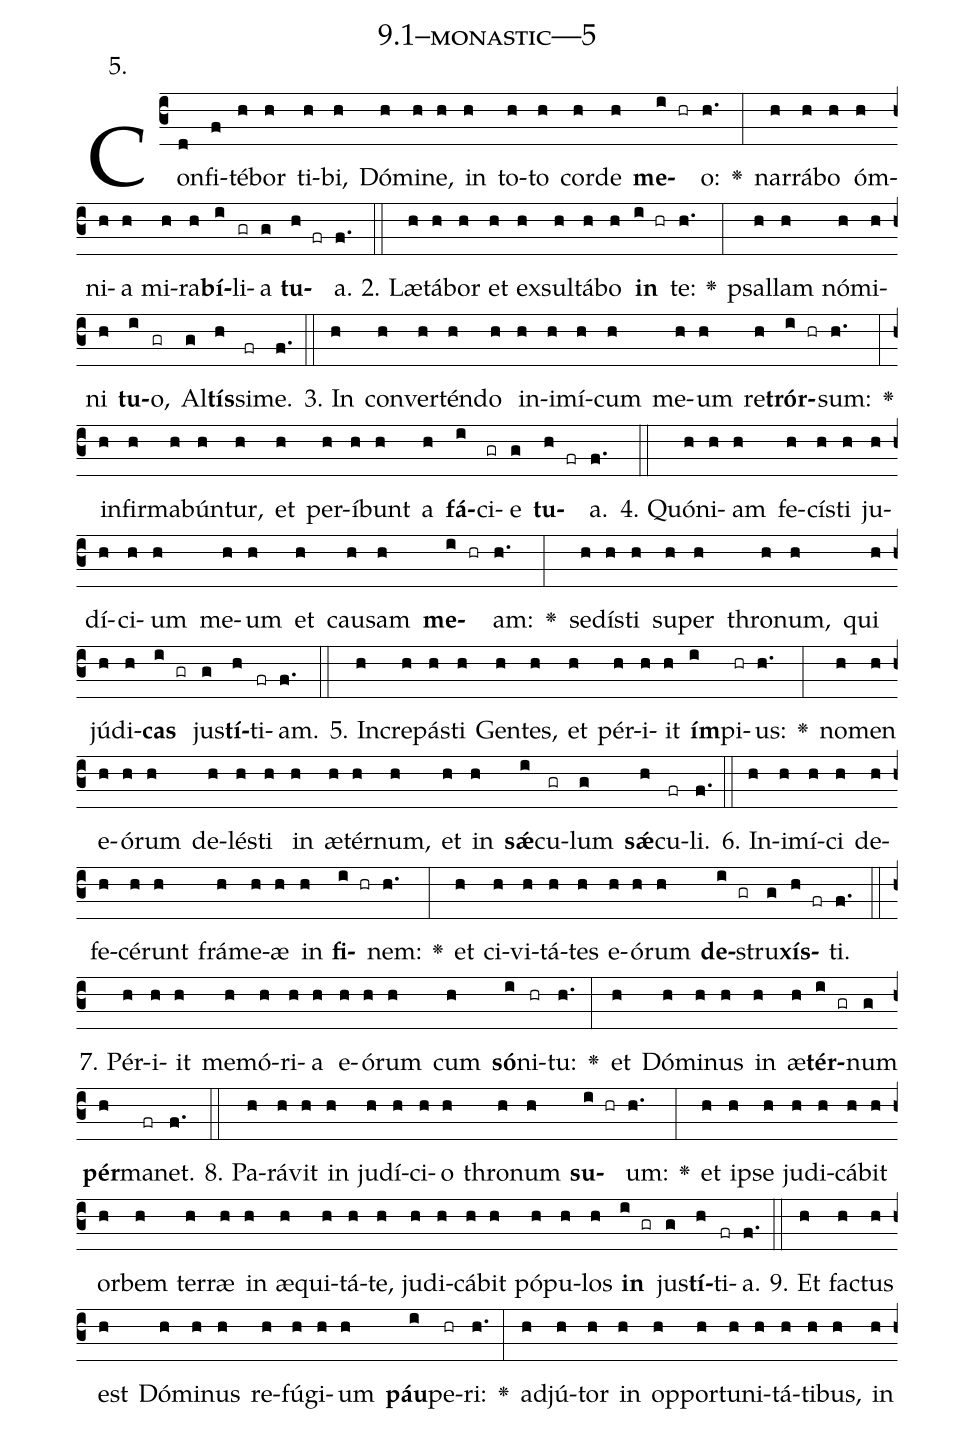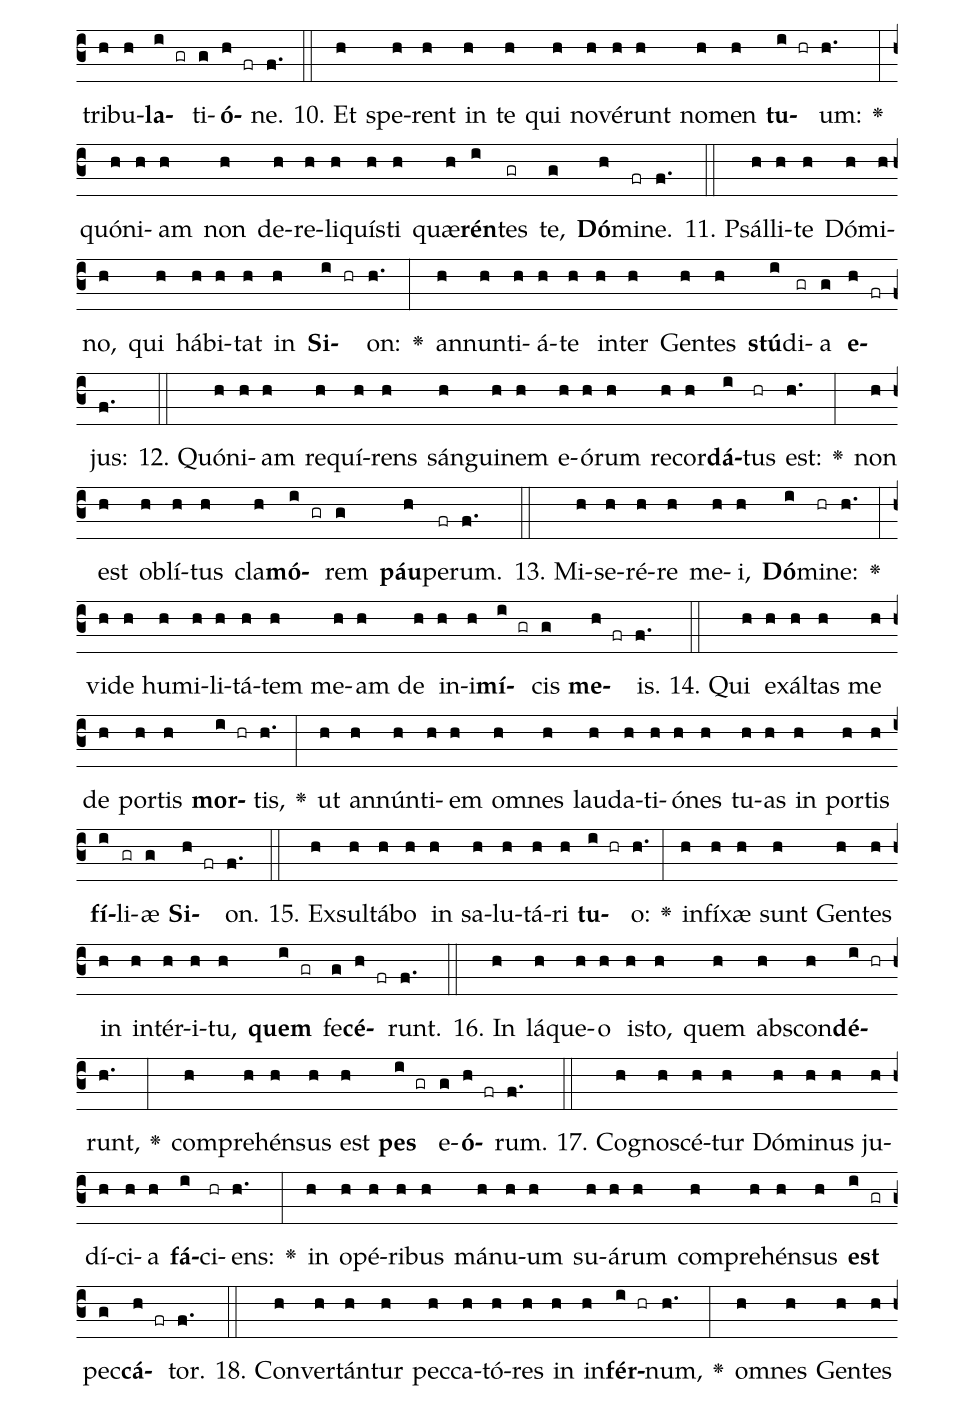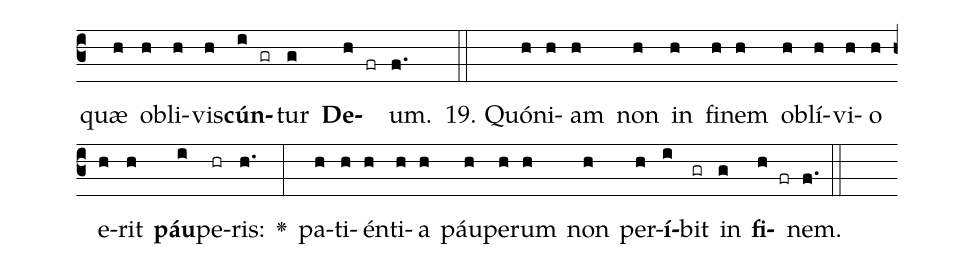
name: 9.1--monastic---5;
annotation: 5.;
%%
(c3)Con(d)fi(f)té(h)bor(h) ti(h)bi,(h) Dó(h)mi(h)ne,(h) in(h) to(h)to(h) cor(h)de(h) <b>me</b>(i hr)o:(h.) <v>\greheightstar</v>(:) nar(h)rá(h)bo(h) óm(h)ni(h)a(h) mi(h)ra(h)<b>bí</b>(i)li(gr)a(g) <b>tu</b>(h fr)a.(f.) (::)
2. Læ(h)tá(h)bor(h) et(h) ex(h)sul(h)tá(h)bo(h) <b>in</b>(i hr) te:(h.) <v>\greheightstar</v>(:) psal(h)lam(h) nó(h)mi(h)ni(h) <b>tu</b>(i)o,(gr) Al(g)<b>tís</b>(h)si(fr)me.(f.) (::)
3. In(h) con(h)ver(h)tén(h)do(h) in(h)i(h)mí(h)cum(h) me(h)um(h) re(h)<b>trór</b>(i hr)sum:(h.) <v>\greheightstar</v>(:) in(h)fir(h)ma(h)bún(h)tur,(h) et(h) per(h)í(h)bunt(h) a(h) <b>fá</b>(i)ci(gr)e(g) <b>tu</b>(h fr)a.(f.) (::)
4. Quón(h)i(h)am(h) fe(h)cís(h)ti(h) ju(h)dí(h)ci(h)um(h) me(h)um(h) et(h) cau(h)sam(h) <b>me</b>(i hr)am:(h.) <v>\greheightstar</v>(:) se(h)dís(h)ti(h) su(h)per(h) thro(h)num,(h) qui(h) jú(h)di(h)<b>cas</b>(i gr) jus(g)<b>tí</b>(h)ti(fr)am.(f.) (::)
5. In(h)cre(h)pás(h)ti(h) Gen(h)tes,(h) et(h) pér(h)i(h)it(h) <b>ím</b>(i)pi(hr)us:(h.) <v>\greheightstar</v>(:) no(h)men(h) e(h)ó(h)rum(h) de(h)lés(h)ti(h) in(h) æ(h)tér(h)num,(h) et(h) in(h) <b>sǽ</b>(i)cu(gr)lum(g) <b>sǽ</b>(h)cu(fr)li.(f.) (::)
6. In(h)i(h)mí(h)ci(h) de(h)fe(h)cé(h)runt(h) frá(h)me(h)æ(h) in(h) <b>fi</b>(i hr)nem:(h.) <v>\greheightstar</v>(:) et(h) ci(h)vi(h)tá(h)tes(h) e(h)ó(h)rum(h) <b>de</b>(i gr)stru(g)<b>xís</b>(h fr)ti.(f.) (::)
7. Pér(h)i(h)it(h) me(h)mó(h)ri(h)a(h) e(h)ó(h)rum(h) cum(h) <b>só</b>(i)ni(hr)tu:(h.) <v>\greheightstar</v>(:) et(h) Dó(h)mi(h)nus(h) in(h) æ(h)<b>tér</b>(i gr)num(g) <b>pér</b>(h)ma(fr)net.(f.) (::)
8. Pa(h)rá(h)vit(h) in(h) ju(h)dí(h)ci(h)o(h) thro(h)num(h) <b>su</b>(i hr)um:(h.) <v>\greheightstar</v>(:) et(h) ip(h)se(h) ju(h)di(h)cá(h)bit(h) or(h)bem(h) ter(h)ræ(h) in(h) æ(h)qui(h)tá(h)te,(h) ju(h)di(h)cá(h)bit(h) pó(h)pu(h)los(h) <b>in</b>(i gr) jus(g)<b>tí</b>(h)ti(fr)a.(f.) (::)
9. Et(h) fac(h)tus(h) est(h) Dó(h)mi(h)nus(h) re(h)fú(h)gi(h)um(h) <b>páu</b>(i)pe(hr)ri:(h.) <v>\greheightstar</v>(:) ad(h)jú(h)tor(h) in(h) op(h)por(h)tu(h)ni(h)tá(h)ti(h)bus,(h) in(h) tri(h)bu(h)<b>la</b>(i gr)ti(g)<b>ó</b>(h fr)ne.(f.) (::)
10. Et(h) spe(h)rent(h) in(h) te(h) qui(h) no(h)vé(h)runt(h) no(h)men(h) <b>tu</b>(i hr)um:(h.) <v>\greheightstar</v>(:) quón(h)i(h)am(h) non(h) de(h)re(h)li(h)quís(h)ti(h) quæ(h)<b>rén</b>(i)tes(gr) te,(g) <b>Dó</b>(h)mi(fr)ne.(f.) (::)
11. Psál(h)li(h)te(h) Dó(h)mi(h)no,(h) qui(h) há(h)bi(h)tat(h) in(h) <b>Si</b>(i hr)on:(h.) <v>\greheightstar</v>(:) an(h)nun(h)ti(h)á(h)te(h) in(h)ter(h) Gen(h)tes(h) <b>stú</b>(i)di(gr)a(g) <b>e</b>(h fr)jus:(f.) (::)
12. Quón(h)i(h)am(h) re(h)quí(h)rens(h) sán(h)gui(h)nem(h) e(h)ó(h)rum(h) re(h)cor(h)<b>dá</b>(i)tus(hr) est:(h.) <v>\greheightstar</v>(:) non(h) est(h) ob(h)lí(h)tus(h) cla(h)<b>mó</b>(i gr)rem(g) <b>páu</b>(h)pe(fr)rum.(f.) (::)
13. Mi(h)se(h)ré(h)re(h) me(h)i,(h) <b>Dó</b>(i)mi(hr)ne:(h.) <v>\greheightstar</v>(:) vi(h)de(h) hu(h)mi(h)li(h)tá(h)tem(h) me(h)am(h) de(h) in(h)i(h)<b>mí</b>(i gr)cis(g) <b>me</b>(h fr)is.(f.) (::)
14. Qui(h) ex(h)ál(h)tas(h) me(h) de(h) por(h)tis(h) <b>mor</b>(i hr)tis,(h.) <v>\greheightstar</v>(:) ut(h) an(h)nún(h)ti(h)em(h) om(h)nes(h) lau(h)da(h)ti(h)ó(h)nes(h) tu(h)as(h) in(h) por(h)tis(h) <b>fí</b>(i)li(gr)æ(g) <b>Si</b>(h fr)on.(f.) (::)
15. Ex(h)sul(h)tá(h)bo(h) in(h) sa(h)lu(h)tá(h)ri(h) <b>tu</b>(i hr)o:(h.) <v>\greheightstar</v>(:) in(h)fí(h)xæ(h) sunt(h) Gen(h)tes(h) in(h) in(h)tér(h)i(h)tu,(h) <b>quem</b>(i gr) fe(g)<b>cé</b>(h fr)runt.(f.) (::)
16. In(h) lá(h)que(h)o(h) is(h)to,(h) quem(h) abs(h)con(h)<b>dé</b>(i hr)runt,(h.) <v>\greheightstar</v>(:) com(h)pre(h)hén(h)sus(h) est(h) <b>pes</b>(i gr) e(g)<b>ó</b>(h fr)rum.(f.) (::)
17. Co(h)gno(h)scé(h)tur(h) Dó(h)mi(h)nus(h) ju(h)dí(h)ci(h)a(h) <b>fá</b>(i)ci(hr)ens:(h.) <v>\greheightstar</v>(:) in(h) o(h)pé(h)ri(h)bus(h) má(h)nu(h)um(h) su(h)á(h)rum(h) com(h)pre(h)hén(h)sus(h) <b>est</b>(i gr) pec(g)<b>cá</b>(h fr)tor.(f.) (::)
18. Con(h)ver(h)tán(h)tur(h) pec(h)ca(h)tó(h)res(h) in(h) in(h)<b>fér</b>(i hr)num,(h.) <v>\greheightstar</v>(:) om(h)nes(h) Gen(h)tes(h) quæ(h) ob(h)li(h)vis(h)<b>cún</b>(i gr)tur(g) <b>De</b>(h fr)um.(f.) (::)
19. Quón(h)i(h)am(h) non(h) in(h) fi(h)nem(h) ob(h)lí(h)vi(h)o(h) e(h)rit(h) <b>páu</b>(i)pe(hr)ris:(h.) <v>\greheightstar</v>(:) pa(h)ti(h)én(h)ti(h)a(h) páu(h)pe(h)rum(h) non(h) per(h)<b>í</b>(i)bit(gr) in(g) <b>fi</b>(h fr)nem.(f.) (::)
